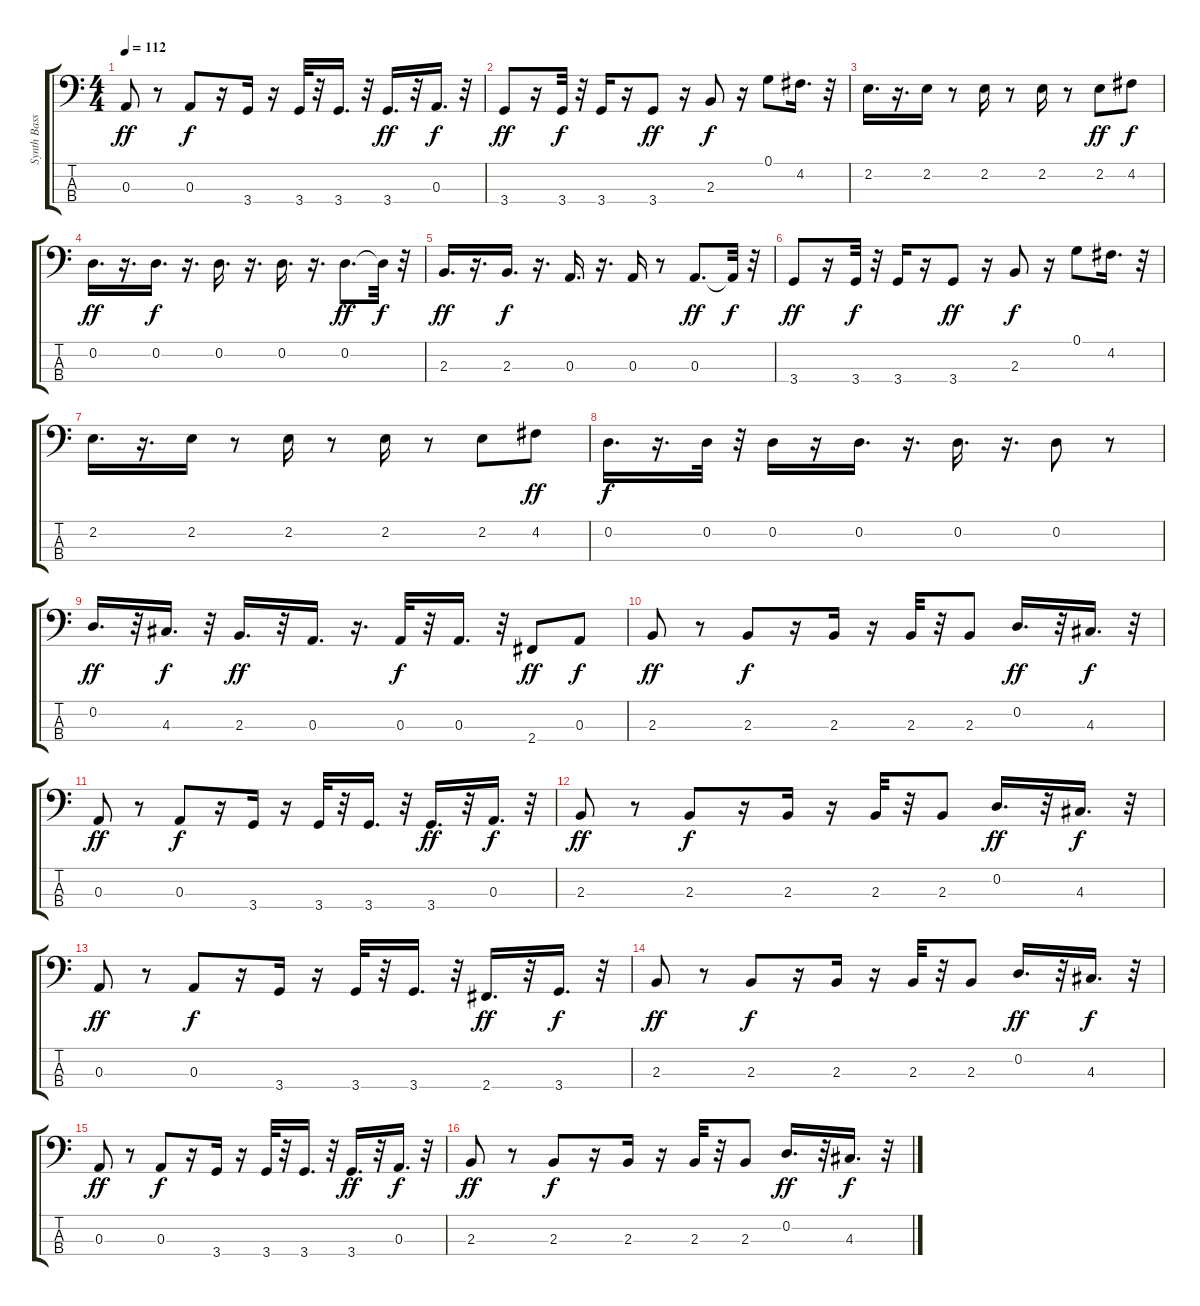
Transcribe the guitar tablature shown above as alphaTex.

\track ("Synth Bass" "Synth Bass") {instrument synthbass1}
\staff {score tabs}
\tuning (G2 D2 A1 E1) {hide}
\ts (4 4)
\tempo 112
\clef f4
\ks c
0.3.8{dy ff} r.8 0.3.8{dy f} r.16 3.4.16 r.16 3.4.32 r.32 3.4.16{d} r.32 3.4.16{d dy ff} r.32 0.3.16{d dy f} r.32 |
3.4.8{dy ff} r.16 3.4.32{dy f} r.32 3.4.16 r.16 3.4.8{dy ff} r.16 2.3.8{dy f} r.16 0.1.8 4.2.16{d} r.32 |
2.2.16{d} r.16{d} 2.2.16 r.8 2.2.16 r.8 2.2.16 r.8 2.2.8{dy ff} 4.2.8{dy f} |
0.2.16{d dy ff} r.16{d} 0.2.16{d dy f} r.16{d} 0.2.16{d} r.16{d} 0.2.16{d} r.16{d} 0.2.8{d dy ff} 0.2{t}.32{dy f} r.32 |
2.3.16{d dy ff} r.16{d} 2.3.16{d dy f} r.16{d} 0.3.16{d} r.16{d} 0.3.16 r.8 0.3.8{d dy ff} 0.3{t}.32{dy f} r.32 |
3.4.8{dy ff} r.16 3.4.32{dy f} r.32 3.4.16 r.16 3.4.8{dy ff} r.16 2.3.8{dy f} r.16 0.1.8 4.2.16{d} r.32 |
2.2.16{d} r.16{d} 2.2.16 r.8 2.2.16 r.8 2.2.16 r.8 2.2.8 4.2.8{dy ff} |
0.2.16{d dy f} r.16{d} 0.2.32 r.32 0.2.16 r.16 0.2.16{d} r.16{d} 0.2.16{d} r.16{d} 0.2.8 r.8 |
0.2.16{d dy ff} r.32 4.3.16{d dy f} r.32 2.3.16{d dy ff} r.32 0.3.16{d} r.16{d} 0.3.32{dy f} r.32 0.3.16{d} r.32 2.4.8{dy ff} 0.3.8{dy f} |
2.3.8{dy ff} r.8 2.3.8{dy f} r.16 2.3.16 r.16 2.3.32 r.32 2.3.8 0.2.16{d dy ff} r.32 4.3.16{d dy f} r.32 |
0.3.8{dy ff} r.8 0.3.8{dy f} r.16 3.4.16 r.16 3.4.32 r.32 3.4.16{d} r.32 3.4.16{d dy ff} r.32 0.3.16{d dy f} r.32 |
2.3.8{dy ff} r.8 2.3.8{dy f} r.16 2.3.16 r.16 2.3.32 r.32 2.3.8 0.2.16{d dy ff} r.32 4.3.16{d dy f} r.32 |
0.3.8{dy ff} r.8 0.3.8{dy f} r.16 3.4.16 r.16 3.4.32 r.32 3.4.16{d} r.32 2.4.16{d dy ff} r.32 3.4.16{d dy f} r.32 |
2.3.8{dy ff} r.8 2.3.8{dy f} r.16 2.3.16 r.16 2.3.32 r.32 2.3.8 0.2.16{d dy ff} r.32 4.3.16{d dy f} r.32 |
0.3.8{dy ff} r.8 0.3.8{dy f} r.16 3.4.16 r.16 3.4.32 r.32 3.4.16{d} r.32 3.4.16{d dy ff} r.32 0.3.16{d dy f} r.32 |
2.3.8{dy ff} r.8 2.3.8{dy f} r.16 2.3.16 r.16 2.3.32 r.32 2.3.8 0.2.16{d dy ff} r.32 4.3.16{d dy f} r.32
